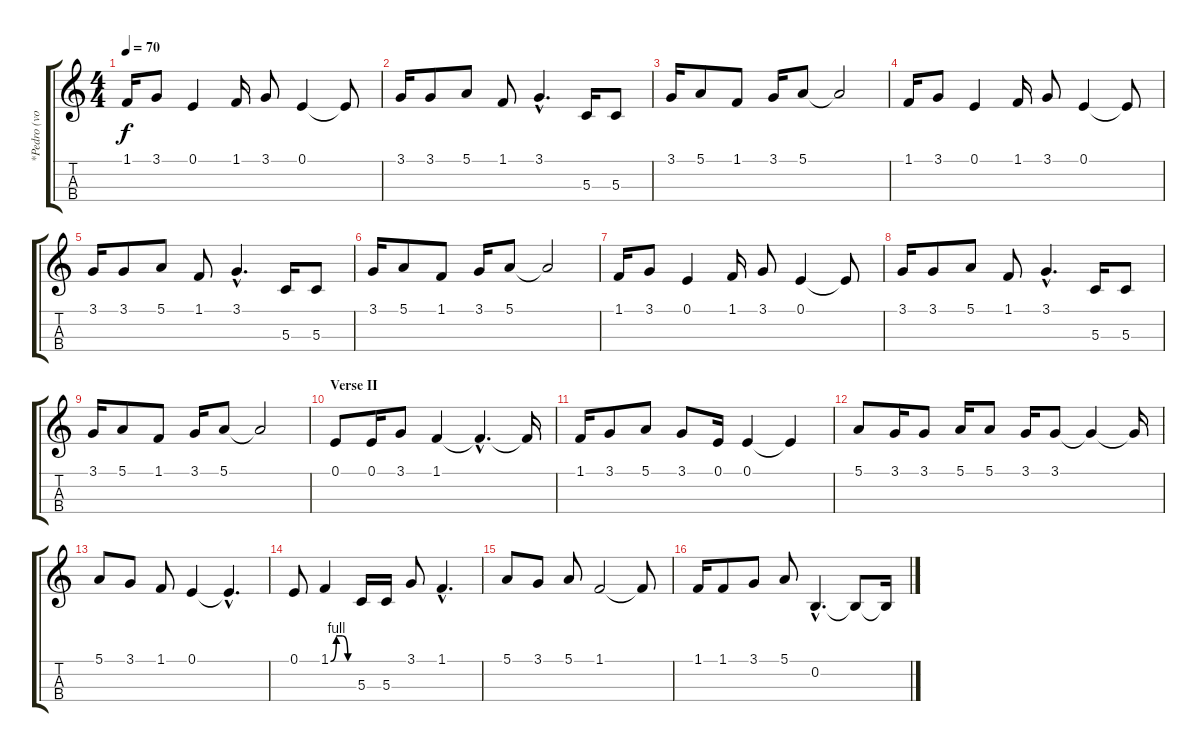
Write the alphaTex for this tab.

\track ("*Pedro (vocals)" "*Pedro (vo") {instrument tenorsax}
\staff {score tabs}
\tuning (E4 B3 G3 D3) {hide}
\ts (4 4)
\tempo 70
\clef g2
\ks c
1.1.16{dy f} 3.1.8 0.1.4 1.1.16 3.1.8 0.1.4 0.1{t}.8 |
3.1.16 3.1.8 5.1.8 1.1.8 3.1{hac}.4{d} 5.3.16 5.3.8 |
3.1.16 5.1.8 1.1.8 3.1.16 5.1.8 5.1{t}.2 |
1.1.16 3.1.8 0.1.4 1.1.16 3.1.8 0.1.4 0.1{t}.8 |
3.1.16 3.1.8 5.1.8 1.1.8 3.1{hac}.4{d} 5.3.16 5.3.8 |
3.1.16 5.1.8 1.1.8 3.1.16 5.1.8 5.1{t}.2 |
1.1.16 3.1.8 0.1.4 1.1.16 3.1.8 0.1.4 0.1{t}.8 |
3.1.16 3.1.8 5.1.8 1.1.8 3.1{hac}.4{d} 5.3.16 5.3.8 |
3.1.16 5.1.8 1.1.8 3.1.16 5.1.8 5.1{t}.2 |
\section ("" "Verse II")
0.1.8 0.1.16 3.1.8 1.1.4 1.1{hac t}.4{d} 1.1{t}.16 |
1.1.16 3.1.8 5.1.8 3.1.8 0.1.16 0.1.4 0.1{t}.4 |
5.1.8 3.1.16 3.1.8 5.1.16 5.1.8 3.1.16 3.1.8 3.1{t}.4 3.1{t}.16 |
5.1.8 3.1.8 1.1.8 0.1.4 0.1{hac t}.4{d} |
0.1.8 1.1{be (custom 0 0 15 4 30 4 45 0 60 0)}.4 5.3.16 5.3.16 3.1.8 1.1{hac}.4{d} |
5.1.8 3.1.8 5.1.8 1.1.2 1.1{t}.8 |
1.1.16 1.1.8 3.1.8 5.1.8 0.2{hac}.4{d} 0.2{t}.8 0.2{t}.16
